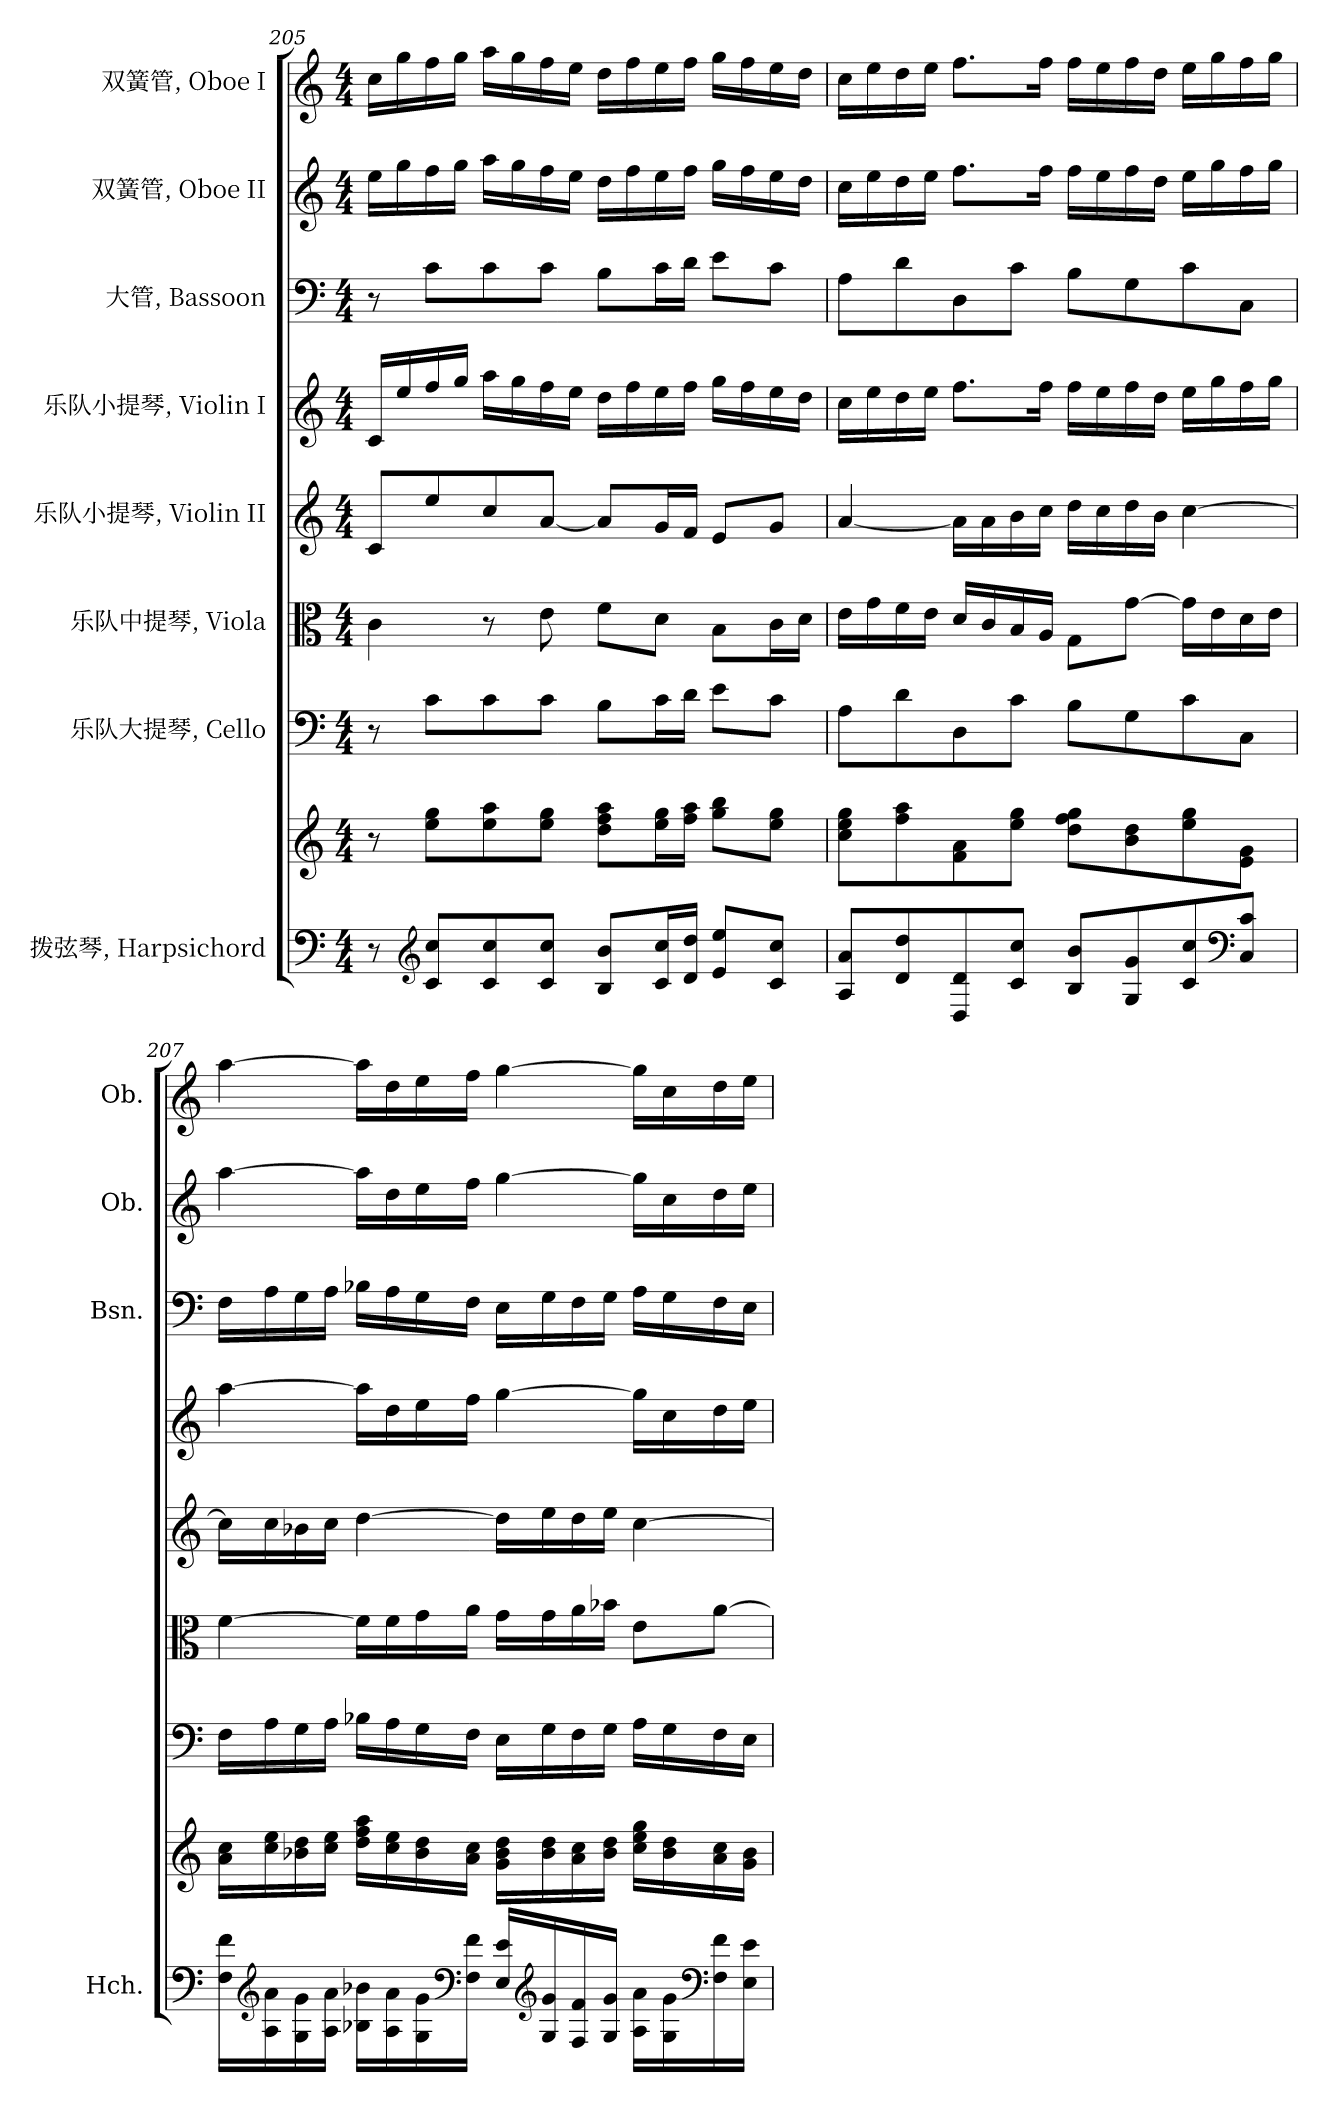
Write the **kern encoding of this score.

**kern	**kern	**kern	**kern	**kern	**kern	**kern	**kern	**kern
*part8	*part8	*part7	*part6	*part5	*part4	*part3	*part2	*part1
*staff9	*staff8	*staff7	*staff6	*staff5	*staff4	*staff3	*staff2	*staff1
*I"拨弦琴, Harpsichord	*	*I"乐队大提琴, Cello	*I"乐队中提琴, Viola	*I"乐队小提琴, Violin II	*I"乐队小提琴, Violin I	*I"大管, Bassoon	*I"双簧管, Oboe II	*I"双簧管, Oboe I
*I'Hch.	*	*	*	*	*	*I'Bsn.	*I'Ob.	*I'Ob.
!!LO:PB:g=z
*clefF4	*clefG2	*clefF4	*clefC3	*clefG2	*clefG2	*clefF4	*clefG2	*clefG2
*k[]	*k[]	*k[]	*k[]	*k[]	*k[]	*k[]	*k[]	*k[]
*M4/4	*M4/4	*M4/4	*M4/4	*M4/4	*M4/4	*M4/4	*M4/4	*M4/4
=205	=205	=205	=205	=205	=205	=205	=205	=205
8r	8r	8r	4c\	8c/L	16c/LL	8r	16ee\LL	16cc\LL
.	.	.	.	.	16ee/	.	16gg\	16gg\
*clefG2	*	*	*	*	*	*	*	*
8c/ 8cc/L	8ee\ 8gg\L	8c\L	.	8ee/	16ff/	8c\L	16ff\	16ff\
.	.	.	.	.	16gg/JJ	.	16gg\JJ	16gg\JJ
8c/ 8cc/	8ee\ 8aa\	8c\	8r	8cc/	16aa\LL	8c\	16aa\LL	16aa\LL
.	.	.	.	.	16gg\	.	16gg\	16gg\
8c/ 8cc/J	8ee\ 8gg\J	8c\J	8e\	[8a/J	16ff\	8c\J	16ff\	16ff\
.	.	.	.	.	16ee\JJ	.	16ee\JJ	16ee\JJ
8B/ 8b/L	8dd\ 8ff\ 8aa\L	8B\L	8f\L	8a/L]	16dd\LL	8B\L	16dd\LL	16dd\LL
.	.	.	.	.	16ff\	.	16ff\	16ff\
16c/ 16cc/L	16ee\ 16gg\L	16c\L	8d\J	16g/L	16ee\	16c\L	16ee\	16ee\
16d/ 16dd/JJ	16ff\ 16aa\JJ	16d\JJ	.	16f/JJ	16ff\JJ	16d\JJ	16ff\JJ	16ff\JJ
8e/ 8ee/L	8gg\ 8bb\L	8e\L	8B\L	8e/L	16gg\LL	8e\L	16gg\LL	16gg\LL
.	.	.	.	.	16ff\	.	16ff\	16ff\
8c/ 8cc/J	8ee\ 8gg\J	8c\J	16c\L	8g/J	16ee\	8c\J	16ee\	16ee\
.	.	.	16d\JJ	.	16dd\JJ	.	16dd\JJ	16dd\JJ
=206	=206	=206	=206	=206	=206	=206	=206	=206
8A/ 8a/L	8cc\ 8ee\ 8gg\L	8A\L	16e\LL	[4a/	16cc\LL	8A\L	16cc\LL	16cc\LL
.	.	.	16g\	.	16ee\	.	16ee\	16ee\
8d/ 8dd/	8ff\ 8aa\	8d\	16f\	.	16dd\	8d\	16dd\	16dd\
.	.	.	16e\JJ	.	16ee\JJ	.	16ee\JJ	16ee\JJ
8D/ 8d/	8f\ 8a\	8D\	16d/LL	16a\LL]	8.ff\L	8D\	8.ff\L	8.ff\L
.	.	.	16c/	16a\	.	.	.	.
8c/ 8cc/J	8ee\ 8gg\J	8c\J	16B/	16b\	.	8c\J	.	.
.	.	.	16A/JJ	16cc\JJ	16ff\Jk	.	16ff\Jk	16ff\Jk
8B/ 8b/L	8dd\ 8ff\ 8gg\L	8B\L	8G\L	16dd\LL	16ff\LL	8B\L	16ff\LL	16ff\LL
.	.	.	.	16cc\	16ee\	.	16ee\	16ee\
8G/ 8g/	8b\ 8dd\	8G\	[8g\J	16dd\	16ff\	8G\	16ff\	16ff\
.	.	.	.	16b\JJ	16dd\JJ	.	16dd\JJ	16dd\JJ
8c/ 8cc/	8ee\ 8gg\	8c\	16g\LL]	[4cc\	16ee\LL	8c\	16ee\LL	16ee\LL
.	.	.	16e\	.	16gg\	.	16gg\	16gg\
*clefF4	*	*	*	*	*	*	*	*
8C/ 8c/J	8e\ 8g\J	8C\J	16d\	.	16ff\	8C\J	16ff\	16ff\
.	.	.	16e\JJ	.	16gg\JJ	.	16gg\JJ	16gg\JJ
!!LO:PB:g=z
=207	=207	=207	=207	=207	=207	=207	=207	=207
16F\ 16f\LL	16a\ 16cc\LL	16F\LL	[4f\	16cc\LL]	[4aa\	16F\LL	[4aa\	[4aa\
*clefG2	*	*	*	*	*	*	*	*
16A\ 16a\	16cc\ 16ee\	16A\	.	16cc\	.	16A\	.	.
16G\ 16g\	16b-X\ 16dd\	16G\	.	16b-X\	.	16G\	.	.
16A\ 16a\JJ	16cc\ 16ee\JJ	16A\JJ	.	16cc\JJ	.	16A\JJ	.	.
16B-X\ 16b-X\LL	16dd\ 16ff\ 16aa\LL	16B-X\LL	16f\LL]	[4dd\	16aa\LL]	16B-X\LL	16aa\LL]	16aa\LL]
16A\ 16a\	16cc\ 16ee\	16A\	16f\	.	16dd\	16A\	16dd\	16dd\
16G\ 16g\	16b-\ 16dd\	16G\	16g\	.	16ee\	16G\	16ee\	16ee\
*clefF4	*	*	*	*	*	*	*	*
16F\ 16f\JJ	16a\ 16cc\JJ	16F\JJ	16a\JJ	.	16ff\JJ	16F\JJ	16ff\JJ	16ff\JJ
16E/ 16e/LL	16g\ 16b-\ 16dd\LL	16E\LL	16g\LL	16dd\LL]	[4gg\	16E\LL	[4gg\	[4gg\
*clefG2	*	*	*	*	*	*	*	*
16G/ 16g/	16b-\ 16dd\	16G\	16g\	16ee\	.	16G\	.	.
16F/ 16f/	16a\ 16cc\	16F\	16a\	16dd\	.	16F\	.	.
16G/ 16g/JJ	16b-\ 16dd\JJ	16G\JJ	16b-X\JJ	16ee\JJ	.	16G\JJ	.	.
16A\ 16a\LL	16cc\ 16ee\ 16gg\LL	16A\LL	8e\L	[4cc\	16gg\LL]	16A\LL	16gg\LL]	16gg\LL]
16G\ 16g\	16b-\ 16dd\	16G\	.	.	16cc\	16G\	16cc\	16cc\
*clefF4	*	*	*	*	*	*	*	*
16F\ 16f\	16a\ 16cc\	16F\	[8a\J	.	16dd\	16F\	16dd\	16dd\
16E\ 16e\JJ	16g\ 16b-\JJ	16E\JJ	.	.	16ee\JJ	16E\JJ	16ee\JJ	16ee\JJ
=	=	=	=	=	=	=	=	=
*-	*-	*-	*-	*-	*-	*-	*-	*-
